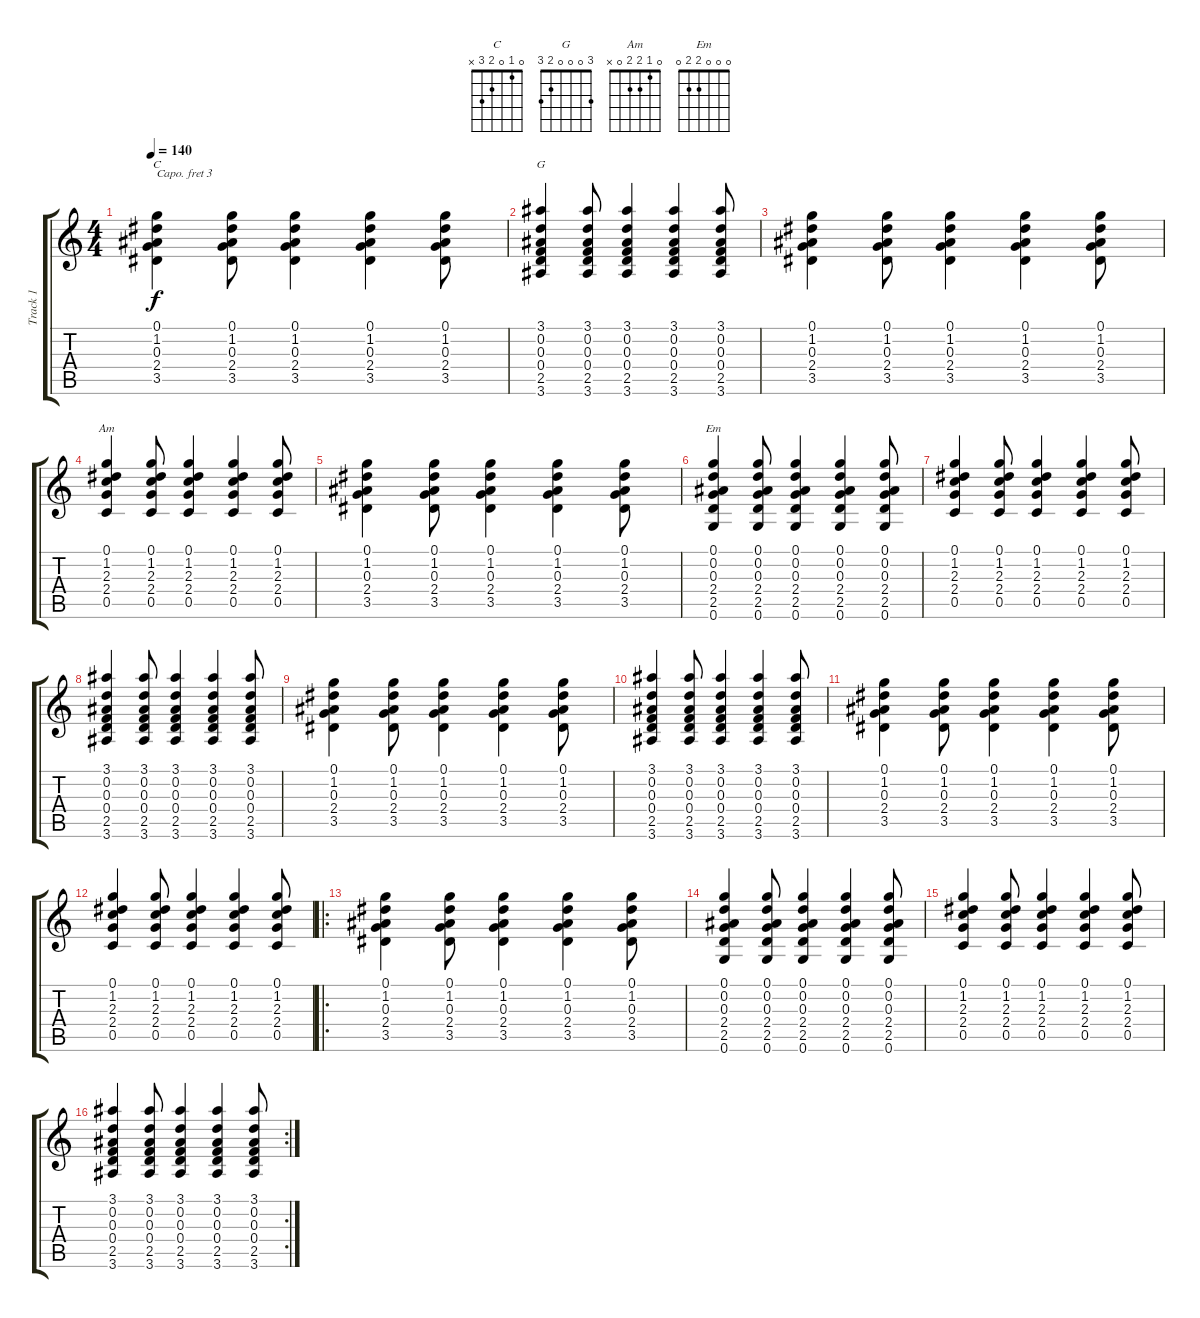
\track ("Track 1" "Track 1") {instrument acousticguitarsteel}
\staff {score tabs}
\capo 3
\tuning (E4 B3 G3 D3 A2 E2) {hide}
\chord ("C" 0 1 0 2 3 x)
\chord ("G" 3 0 0 0 2 3)
\chord ("Am" 0 1 2 2 0 x)
\chord ("Em" 0 0 0 2 2 0)
\ts (4 4)
\tempo 140
\clef g2
\ks c
(0.1 1.2 0.3 2.4 3.5).4{ch "C" dy f} (0.1 1.2 0.3 2.4 3.5).8 (0.1 1.2 0.3 2.4 3.5).4 (0.1 1.2 0.3 2.4 3.5).4 (0.1 1.2 0.3 2.4 3.5).8 |
(3.1 0.2 0.3 0.4 2.5 3.6).4{ch "G"} (3.1 0.2 0.3 0.4 2.5 3.6).8 (3.1 0.2 0.3 0.4 2.5 3.6).4 (3.1 0.2 0.3 0.4 2.5 3.6).4 (3.1 0.2 0.3 0.4 2.5 3.6).8 |
(0.1 1.2 0.3 2.4 3.5).4 (0.1 1.2 0.3 2.4 3.5).8 (0.1 1.2 0.3 2.4 3.5).4 (0.1 1.2 0.3 2.4 3.5).4 (0.1 1.2 0.3 2.4 3.5).8 |
(0.1 1.2 2.3 2.4 0.5).4{ch "Am"} (0.1 1.2 2.3 2.4 0.5).8 (0.1 1.2 2.3 2.4 0.5).4 (0.1 1.2 2.3 2.4 0.5).4 (0.1 1.2 2.3 2.4 0.5).8 |
(0.1 1.2 0.3 2.4 3.5).4 (0.1 1.2 0.3 2.4 3.5).8 (0.1 1.2 0.3 2.4 3.5).4 (0.1 1.2 0.3 2.4 3.5).4 (0.1 1.2 0.3 2.4 3.5).8 |
(0.1 0.2 0.3 2.4 2.5 0.6).4{ch "Em"} (0.1 0.2 0.3 2.4 2.5 0.6).8 (0.1 0.2 0.3 2.4 2.5 0.6).4 (0.1 0.2 0.3 2.4 2.5 0.6).4 (0.1 0.2 0.3 2.4 2.5 0.6).8 |
(0.1 1.2 2.3 2.4 0.5).4 (0.1 1.2 2.3 2.4 0.5).8 (0.1 1.2 2.3 2.4 0.5).4 (0.1 1.2 2.3 2.4 0.5).4 (0.1 1.2 2.3 2.4 0.5).8 |
(3.1 0.2 0.3 0.4 2.5 3.6).4 (3.1 0.2 0.3 0.4 2.5 3.6).8 (3.1 0.2 0.3 0.4 2.5 3.6).4 (3.1 0.2 0.3 0.4 2.5 3.6).4 (3.1 0.2 0.3 0.4 2.5 3.6).8 |
(0.1 1.2 0.3 2.4 3.5).4 (0.1 1.2 0.3 2.4 3.5).8 (0.1 1.2 0.3 2.4 3.5).4 (0.1 1.2 0.3 2.4 3.5).4 (0.1 1.2 0.3 2.4 3.5).8 |
(3.1 0.2 0.3 0.4 2.5 3.6).4 (3.1 0.2 0.3 0.4 2.5 3.6).8 (3.1 0.2 0.3 0.4 2.5 3.6).4 (3.1 0.2 0.3 0.4 2.5 3.6).4 (3.1 0.2 0.3 0.4 2.5 3.6).8 |
(0.1 1.2 0.3 2.4 3.5).4 (0.1 1.2 0.3 2.4 3.5).8 (0.1 1.2 0.3 2.4 3.5).4 (0.1 1.2 0.3 2.4 3.5).4 (0.1 1.2 0.3 2.4 3.5).8 |
(0.1 1.2 2.3 2.4 0.5).4 (0.1 1.2 2.3 2.4 0.5).8 (0.1 1.2 2.3 2.4 0.5).4 (0.1 1.2 2.3 2.4 0.5).4 (0.1 1.2 2.3 2.4 0.5).8 |
\ro
(0.1 1.2 0.3 2.4 3.5).4 (0.1 1.2 0.3 2.4 3.5).8 (0.1 1.2 0.3 2.4 3.5).4 (0.1 1.2 0.3 2.4 3.5).4 (0.1 1.2 0.3 2.4 3.5).8 |
(0.1 0.2 0.3 2.4 2.5 0.6).4 (0.1 0.2 0.3 2.4 2.5 0.6).8 (0.1 0.2 0.3 2.4 2.5 0.6).4 (0.1 0.2 0.3 2.4 2.5 0.6).4 (0.1 0.2 0.3 2.4 2.5 0.6).8 |
(0.1 1.2 2.3 2.4 0.5).4 (0.1 1.2 2.3 2.4 0.5).8 (0.1 1.2 2.3 2.4 0.5).4 (0.1 1.2 2.3 2.4 0.5).4 (0.1 1.2 2.3 2.4 0.5).8 |
\rc 2
(3.1 0.2 0.3 0.4 2.5 3.6).4 (3.1 0.2 0.3 0.4 2.5 3.6).8 (3.1 0.2 0.3 0.4 2.5 3.6).4 (3.1 0.2 0.3 0.4 2.5 3.6).4 (3.1 0.2 0.3 0.4 2.5 3.6).8
